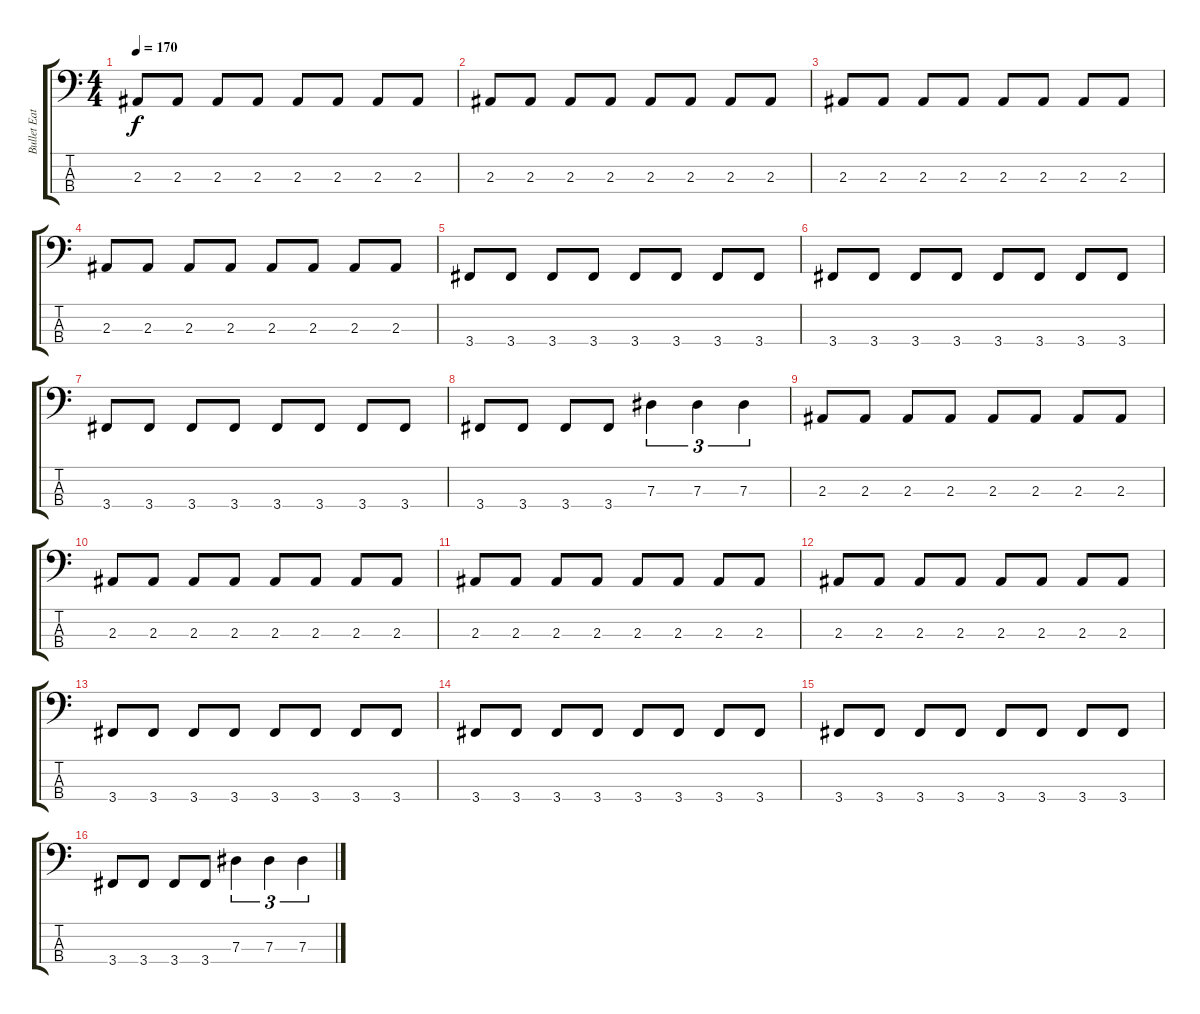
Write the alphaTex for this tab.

\track ("Bullet Eater" "Bullet Eat") {instrument electricbasspick}
\staff {score tabs}
\tuning (Gb2 Db2 Ab1 Eb1) {hide}
\ts (4 4)
\tempo 170
\clef f4
\ks c
2.3.8{dy f} 2.3.8 2.3.8 2.3.8 2.3.8 2.3.8 2.3.8 2.3.8 |
2.3.8 2.3.8 2.3.8 2.3.8 2.3.8 2.3.8 2.3.8 2.3.8 |
2.3.8 2.3.8 2.3.8 2.3.8 2.3.8 2.3.8 2.3.8 2.3.8 |
2.3.8 2.3.8 2.3.8 2.3.8 2.3.8 2.3.8 2.3.8 2.3.8 |
3.4.8 3.4.8 3.4.8 3.4.8 3.4.8 3.4.8 3.4.8 3.4.8 |
3.4.8 3.4.8 3.4.8 3.4.8 3.4.8 3.4.8 3.4.8 3.4.8 |
3.4.8 3.4.8 3.4.8 3.4.8 3.4.8 3.4.8 3.4.8 3.4.8 |
3.4.8 3.4.8 3.4.8 3.4.8 7.3.4{tu (3 2)} 7.3.4{tu (3 2)} 7.3.4{tu (3 2)} |
2.3.8 2.3.8 2.3.8 2.3.8 2.3.8 2.3.8 2.3.8 2.3.8 |
2.3.8 2.3.8 2.3.8 2.3.8 2.3.8 2.3.8 2.3.8 2.3.8 |
2.3.8 2.3.8 2.3.8 2.3.8 2.3.8 2.3.8 2.3.8 2.3.8 |
2.3.8 2.3.8 2.3.8 2.3.8 2.3.8 2.3.8 2.3.8 2.3.8 |
3.4.8 3.4.8 3.4.8 3.4.8 3.4.8 3.4.8 3.4.8 3.4.8 |
3.4.8 3.4.8 3.4.8 3.4.8 3.4.8 3.4.8 3.4.8 3.4.8 |
3.4.8 3.4.8 3.4.8 3.4.8 3.4.8 3.4.8 3.4.8 3.4.8 |
3.4.8 3.4.8 3.4.8 3.4.8 7.3.4{tu (3 2)} 7.3.4{tu (3 2)} 7.3.4{tu (3 2)}
